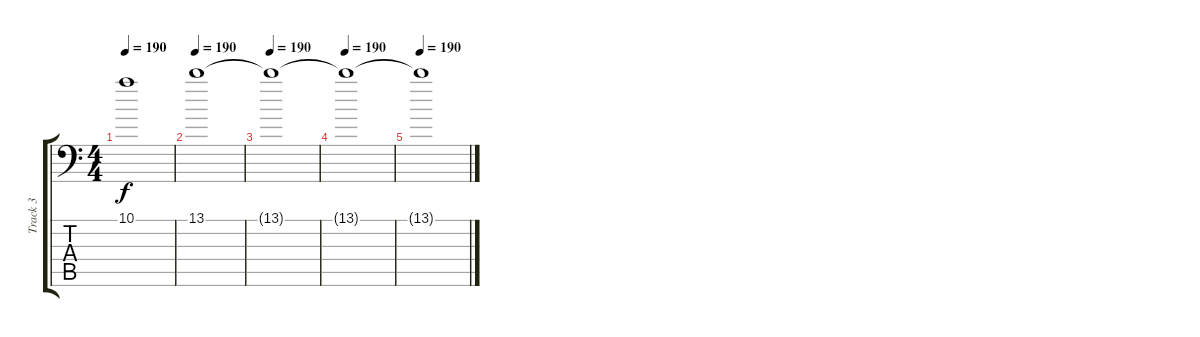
\track ("Track 3" "Track 3") {instrument distortionguitar}
\staff {score tabs}
\tuning (B3 Gb3 D3 A2 E2 A1) {hide}
\ts (4 4)
\tempo 190
\clef f4
\ks c
10.1{t}.1{dy f} |
\tempo 190
13.1.1 |
\tempo 190
13.1{t}.1 |
\tempo 190
13.1{t}.1 |
\tempo 190
13.1{t}.1
